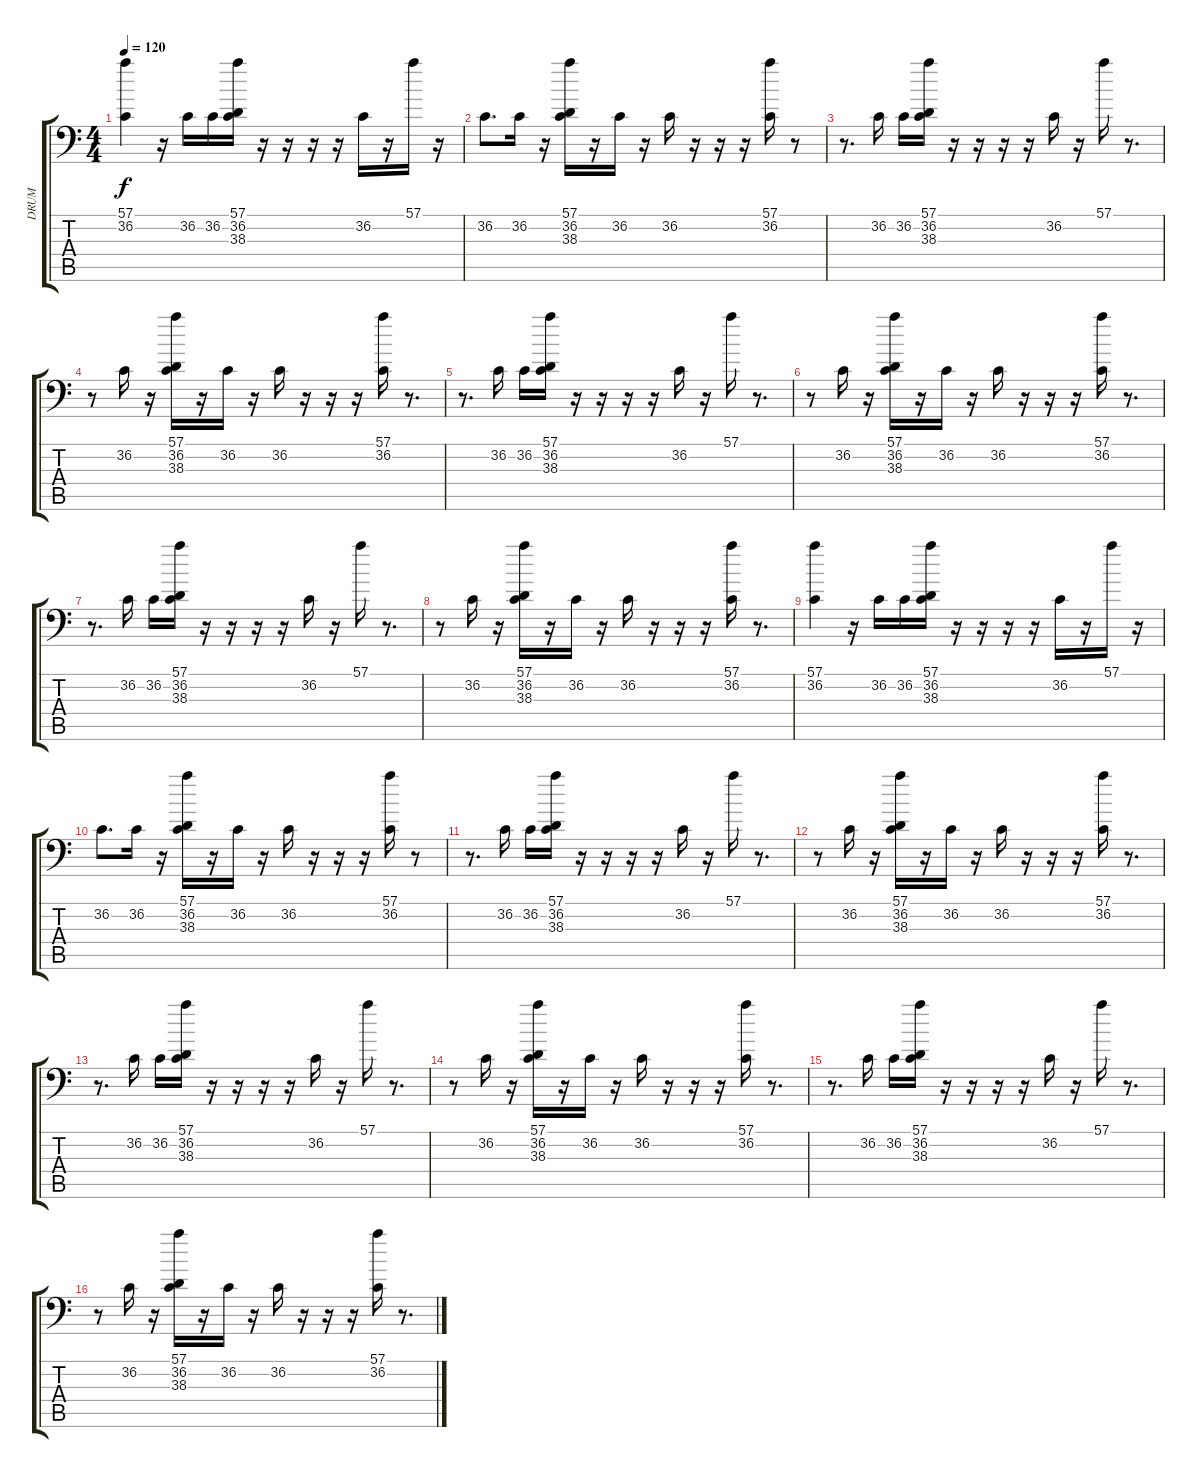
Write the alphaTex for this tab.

\track ("DRUM" "DRUM") {instrument acousticgrandpiano}
\staff {score tabs}
\tuning (C-1 C-1 C-1 C-1 C-1 C-1) {hide}
\ts (4 4)
\tempo 120
\clef f4
\ks c
(57.1 36.2).4{dy f} r.16 36.2.16 36.2.16 (57.1 36.2 38.3).16 r.16 r.16 r.16 r.16 36.2.16 r.16 57.1.16 r.16 |
36.2.8{d} 36.2.16 r.16 (57.1 36.2 38.3).16 r.16 36.2.16 r.16 36.2.16 r.16 r.16 r.16 (57.1 36.2).16 r.8 |
r.8{d} 36.2.16 36.2.16 (57.1 36.2 38.3).16 r.16 r.16 r.16 r.16 36.2.16 r.16 57.1.16 r.8{d} |
r.8 36.2.16 r.16 (57.1 36.2 38.3).16 r.16 36.2.16 r.16 36.2.16 r.16 r.16 r.16 (57.1 36.2).16 r.8{d} |
r.8{d} 36.2.16 36.2.16 (57.1 36.2 38.3).16 r.16 r.16 r.16 r.16 36.2.16 r.16 57.1.16 r.8{d} |
r.8 36.2.16 r.16 (57.1 36.2 38.3).16 r.16 36.2.16 r.16 36.2.16 r.16 r.16 r.16 (57.1 36.2).16 r.8{d} |
r.8{d} 36.2.16 36.2.16 (57.1 36.2 38.3).16 r.16 r.16 r.16 r.16 36.2.16 r.16 57.1.16 r.8{d} |
r.8 36.2.16 r.16 (57.1 36.2 38.3).16 r.16 36.2.16 r.16 36.2.16 r.16 r.16 r.16 (57.1 36.2).16 r.8{d} |
(57.1 36.2).4 r.16 36.2.16 36.2.16 (57.1 36.2 38.3).16 r.16 r.16 r.16 r.16 36.2.16 r.16 57.1.16 r.16 |
36.2.8{d} 36.2.16 r.16 (57.1 36.2 38.3).16 r.16 36.2.16 r.16 36.2.16 r.16 r.16 r.16 (57.1 36.2).16 r.8 |
r.8{d} 36.2.16 36.2.16 (57.1 36.2 38.3).16 r.16 r.16 r.16 r.16 36.2.16 r.16 57.1.16 r.8{d} |
r.8 36.2.16 r.16 (57.1 36.2 38.3).16 r.16 36.2.16 r.16 36.2.16 r.16 r.16 r.16 (57.1 36.2).16 r.8{d} |
r.8{d} 36.2.16 36.2.16 (57.1 36.2 38.3).16 r.16 r.16 r.16 r.16 36.2.16 r.16 57.1.16 r.8{d} |
r.8 36.2.16 r.16 (57.1 36.2 38.3).16 r.16 36.2.16 r.16 36.2.16 r.16 r.16 r.16 (57.1 36.2).16 r.8{d} |
r.8{d} 36.2.16 36.2.16 (57.1 36.2 38.3).16 r.16 r.16 r.16 r.16 36.2.16 r.16 57.1.16 r.8{d} |
r.8 36.2.16 r.16 (57.1 36.2 38.3).16 r.16 36.2.16 r.16 36.2.16 r.16 r.16 r.16 (57.1 36.2).16 r.8{d}
